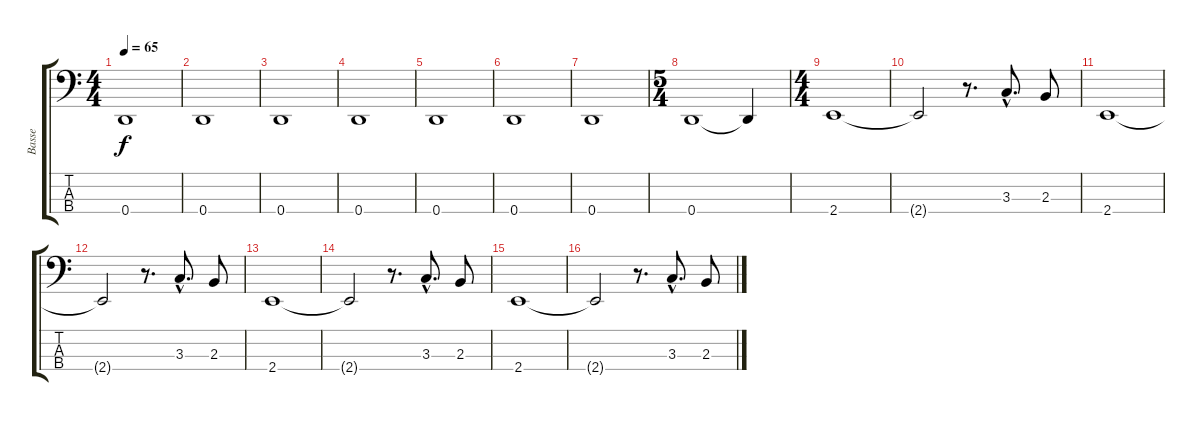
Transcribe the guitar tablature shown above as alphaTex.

\track ("Basse" "Basse") {instrument acousticbass}
\staff {score tabs}
\tuning (G2 D2 A1 D1) {hide}
\ts (4 4)
\tempo 65
\clef f4
\ks c
0.4.1{dy f} |
0.4.1 |
0.4.1 |
0.4.1 |
0.4.1 |
0.4.1 |
0.4.1 |
\ts (5 4)
0.4.1 0.4{t}.4 |
\ts (4 4)
2.4.1 |
2.4{t}.2 r.8{d} 3.3{hac}.8{d} 2.3.8 |
2.4.1 |
2.4{t}.2 r.8{d} 3.3{hac}.8{d} 2.3.8 |
2.4.1 |
2.4{t}.2 r.8{d} 3.3{hac}.8{d} 2.3.8 |
2.4.1 |
2.4{t}.2 r.8{d} 3.3{hac}.8{d} 2.3.8
